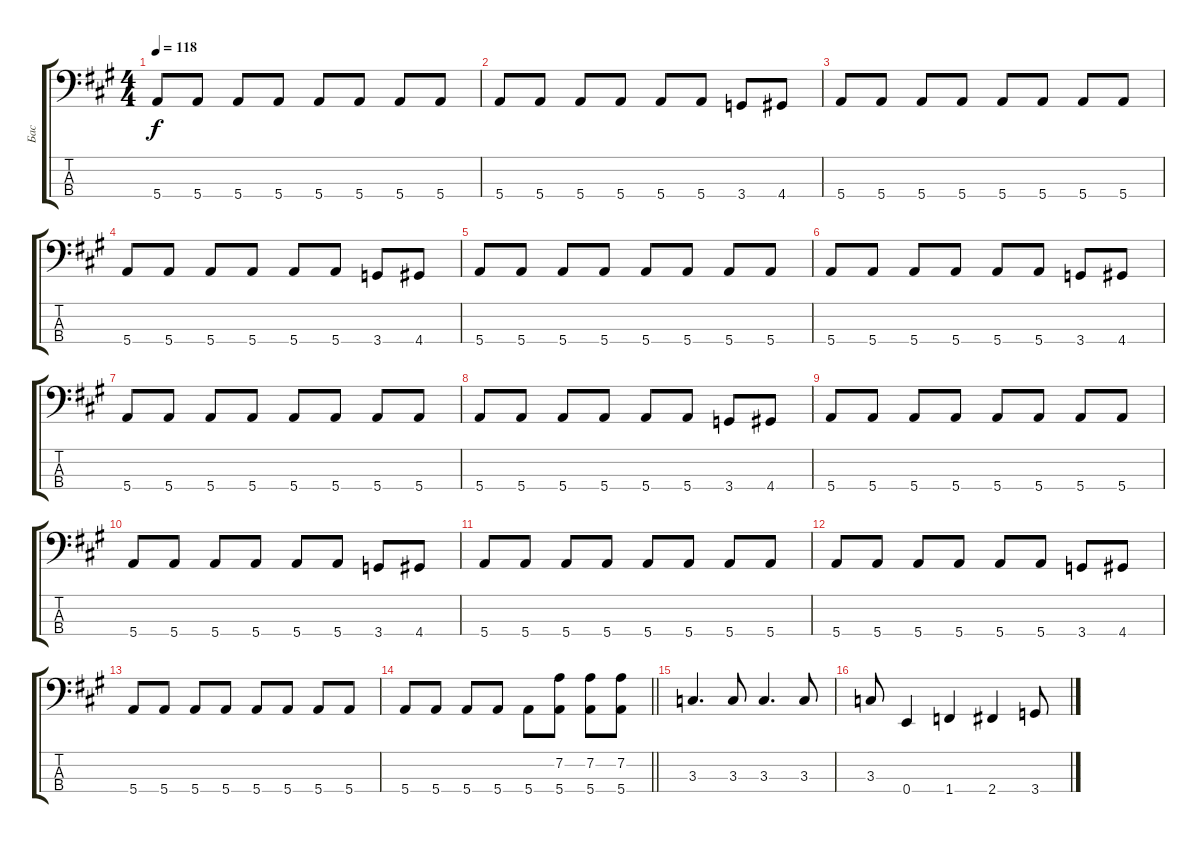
\track ("Бас" "Бас") {instrument electricbassfinger}
\staff {score tabs}
\tuning (G2 D2 A1 E1) {hide}
\ts (4 4)
\tempo 118
\clef f4
\ks a
5.4.8{dy f} 5.4.8 5.4.8 5.4.8 5.4.8 5.4.8 5.4.8 5.4.8 |
5.4.8 5.4.8 5.4.8 5.4.8 5.4.8 5.4.8 3.4.8 4.4.8 |
5.4.8 5.4.8 5.4.8 5.4.8 5.4.8 5.4.8 5.4.8 5.4.8 |
5.4.8 5.4.8 5.4.8 5.4.8 5.4.8 5.4.8 3.4.8 4.4.8 |
5.4.8 5.4.8 5.4.8 5.4.8 5.4.8 5.4.8 5.4.8 5.4.8 |
5.4.8 5.4.8 5.4.8 5.4.8 5.4.8 5.4.8 3.4.8 4.4.8 |
5.4.8 5.4.8 5.4.8 5.4.8 5.4.8 5.4.8 5.4.8 5.4.8 |
5.4.8 5.4.8 5.4.8 5.4.8 5.4.8 5.4.8 3.4.8 4.4.8 |
5.4.8 5.4.8 5.4.8 5.4.8 5.4.8 5.4.8 5.4.8 5.4.8 |
5.4.8 5.4.8 5.4.8 5.4.8 5.4.8 5.4.8 3.4.8 4.4.8 |
5.4.8 5.4.8 5.4.8 5.4.8 5.4.8 5.4.8 5.4.8 5.4.8 |
5.4.8 5.4.8 5.4.8 5.4.8 5.4.8 5.4.8 3.4.8 4.4.8 |
5.4.8 5.4.8 5.4.8 5.4.8 5.4.8 5.4.8 5.4.8 5.4.8 |
\barLineRight lightlight
5.4.8 5.4.8 5.4.8 5.4.8 5.4.8 (7.2 5.4).8 (7.2 5.4).8 (7.2 5.4).8 |
3.3.4{d} 3.3.8 3.3.4{d} 3.3.8 |
3.3.8 0.4.4 1.4.4 2.4.4 3.4.8
